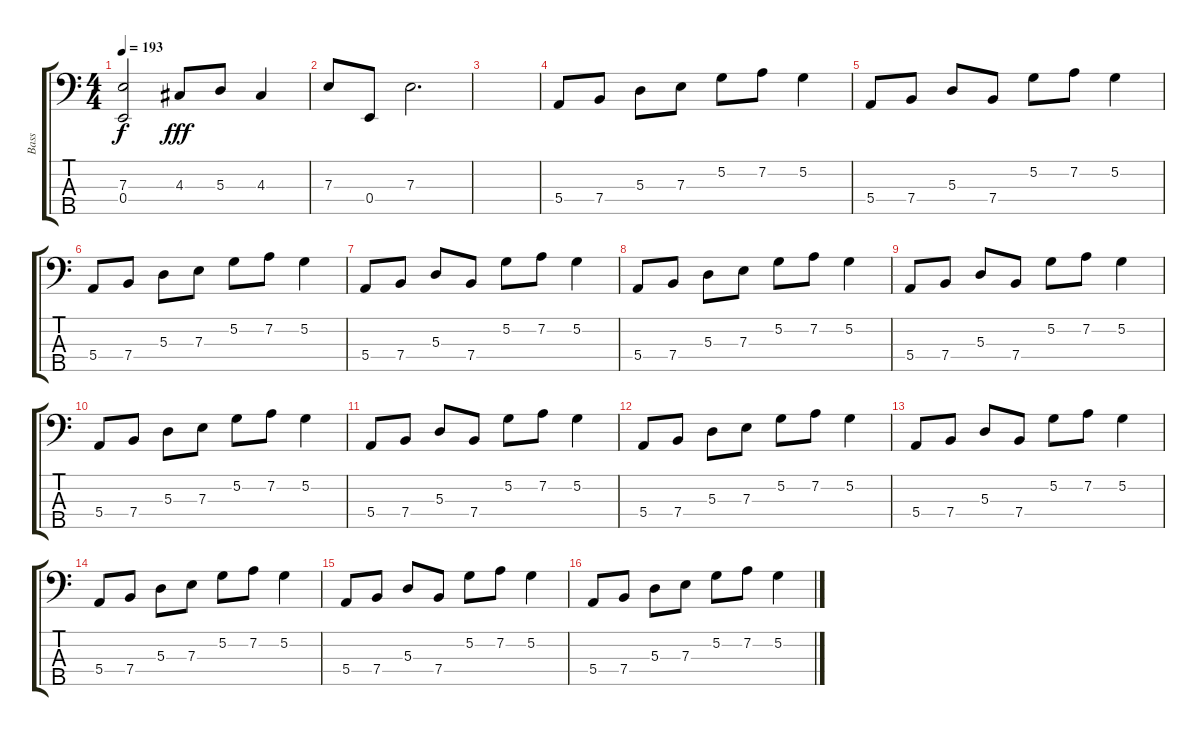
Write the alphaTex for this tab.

\track ("Bass" "Bass") {instrument electricbasspick}
\staff {score tabs}
\tuning (G2 D2 A1 E1 B0) {hide}
\ts (4 4)
\tempo 193
\clef f4
\ks c
(7.3{t} 0.4{t}).2{dy f} 4.3.8{dy fff} 5.3.8 4.3.4 |
7.3.8 0.4.8 7.3.2{d} |
|
5.4.8 7.4.8 5.3.8 7.3.8 5.2.8 7.2.8 5.2.4 |
5.4.8 7.4.8 5.3.8 7.4.8 5.2.8 7.2.8 5.2.4 |
5.4.8 7.4.8 5.3.8 7.3.8 5.2.8 7.2.8 5.2.4 |
5.4.8 7.4.8 5.3.8 7.4.8 5.2.8 7.2.8 5.2.4 |
5.4.8 7.4.8 5.3.8 7.3.8 5.2.8 7.2.8 5.2.4 |
5.4.8 7.4.8 5.3.8 7.4.8 5.2.8 7.2.8 5.2.4 |
5.4.8 7.4.8 5.3.8 7.3.8 5.2.8 7.2.8 5.2.4 |
5.4.8 7.4.8 5.3.8 7.4.8 5.2.8 7.2.8 5.2.4 |
5.4.8 7.4.8 5.3.8 7.3.8 5.2.8 7.2.8 5.2.4 |
5.4.8 7.4.8 5.3.8 7.4.8 5.2.8 7.2.8 5.2.4 |
5.4.8 7.4.8 5.3.8 7.3.8 5.2.8 7.2.8 5.2.4 |
5.4.8 7.4.8 5.3.8 7.4.8 5.2.8 7.2.8 5.2.4 |
5.4.8 7.4.8 5.3.8 7.3.8 5.2.8 7.2.8 5.2.4
